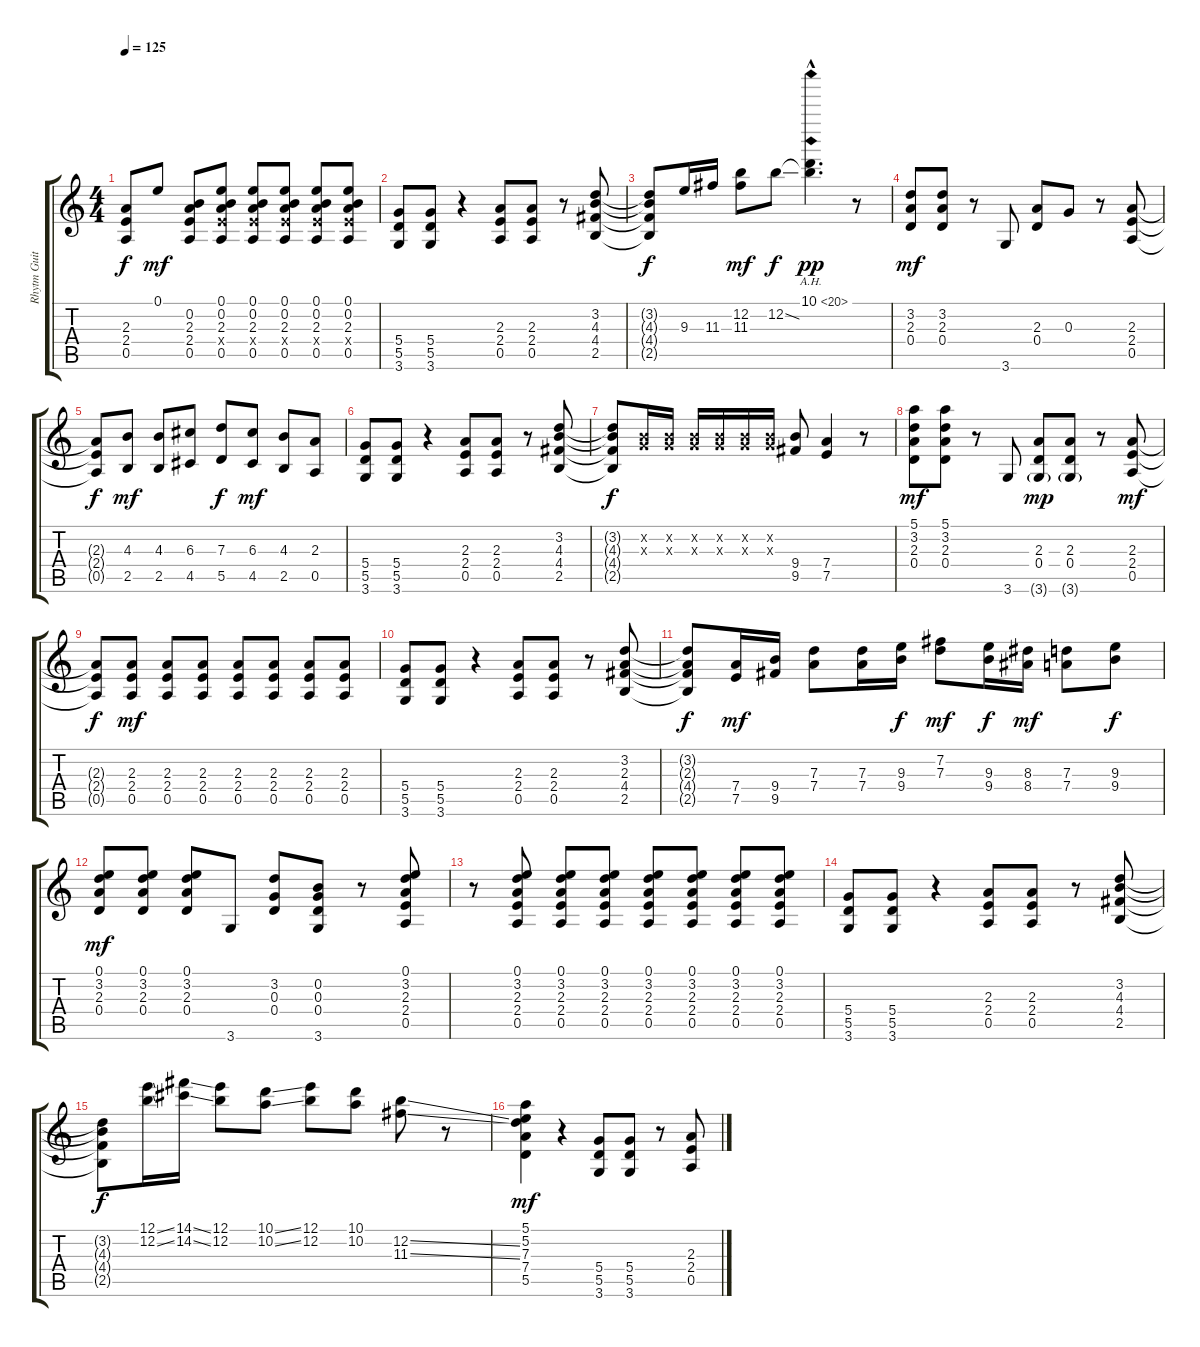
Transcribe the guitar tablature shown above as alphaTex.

\track ("Rhytm Guitar" "Rhytm Guit") {instrument distortionguitar}
\staff {score tabs}
\tuning (E4 B3 G3 D3 A2 E2) {hide}
\ts (4 4)
\tempo 125
\clef g2
\ks c
(2.3{t} 2.4{t} 0.5{t}).8{dy f} 0.1.8{dy mf} (0.2 2.3 2.4 0.5).8 (0.1 0.2 2.3 2.4{x} 0.5).8 (0.1 0.2 2.3 2.4{x} 0.5).8 (0.1 0.2 2.3 2.4{x} 0.5).8 (0.1 0.2 2.3 2.4{x} 0.5).8 (0.1 0.2 2.3 2.4{x} 0.5).8 |
(5.4 5.5 3.6).8 (5.4 5.5 3.6).8 r.4 (2.3 2.4 0.5).8 (2.3 2.4 0.5).8 r.8 (3.2 4.3 4.4 2.5).8 |
(3.2{t} 4.3{t} 4.4{t} 2.5{t}).8{dy f} 9.3.16 11.3.16 (12.2 11.3).8{dy mf} 12.2{ss}.8{dy f} (10.1{ah 10 hac} 12.2{ah 12 hac t}).4{d dy pp} r.8 |
(3.2 2.3 0.4).8{dy mf} (3.2 2.3 0.4).8 r.8 3.6.8 (2.3 0.4).8 0.3.8 r.8 (2.3 2.4 0.5).8 |
(2.3{t} 2.4{t} 0.5{t}).8{dy f} (4.3 2.5).8{dy mf} (4.3 2.5).8 (6.3 4.5).8 (7.3 5.5).8{dy f} (6.3 4.5).8{dy mf} (4.3 2.5).8 (2.3 0.5).8 |
(5.4 5.5 3.6).8 (5.4 5.5 3.6).8 r.4 (2.3 2.4 0.5).8 (2.3 2.4 0.5).8 r.8 (3.2 4.3 4.4 2.5).8 |
(3.2{t} 4.3{t} 4.4{t} 2.5{t}).8{dy f} (0.2{x} 0.3{x}).16 (0.2{x} 0.3{x}).16 (0.2{x} 0.3{x}).16 (0.2{x} 0.3{x}).16 (0.2{x} 0.3{x}).16 (0.2{x} 0.3{x}).16 (9.4 9.5).8 (7.4 7.5).4 r.8 |
(5.1 3.2 2.3 0.4).8{dy mf} (5.1 3.2 2.3 0.4).8 r.8 3.6.8 (2.3 0.4 3.6{g}).8{dy mp} (2.3 0.4 3.6{g}).8 r.8 (2.3 2.4 0.5).8{dy mf} |
(2.3{t} 2.4{t} 0.5{t}).8{dy f} (2.3 2.4 0.5).8{dy mf} (2.3 2.4 0.5).8 (2.3 2.4 0.5).8 (2.3 2.4 0.5).8 (2.3 2.4 0.5).8 (2.3 2.4 0.5).8 (2.3 2.4 0.5).8 |
(5.4 5.5 3.6).8 (5.4 5.5 3.6).8 r.4 (2.3 2.4 0.5).8 (2.3 2.4 0.5).8 r.8 (3.2 2.3 4.4 2.5).8 |
(3.2{t} 2.3{t} 4.4{t} 2.5{t}).8{dy f} (7.4 7.5).16{dy mf} (9.4 9.5).16 (7.3 7.4).8 (7.3 7.4).16 (9.3 9.4).16{dy f} (7.2 7.3).8{dy mf} (9.3 9.4).16{dy f} (8.3 8.4).16{dy mf} (7.3 7.4).8 (9.3 9.4).8{dy f} |
(0.1 3.2 2.3 0.4).8{dy mf} (0.1 3.2 2.3 0.4).8 (0.1 3.2 2.3 0.4).8 3.6.8 (3.2 0.3 0.4).8 (0.2 0.3 0.4 3.6).8 r.8 (0.1 3.2 2.3 2.4 0.5).8 |
r.8 (0.1 3.2 2.3 2.4 0.5).8 (0.1 3.2 2.3 2.4 0.5).8 (0.1 3.2 2.3 2.4 0.5).8 (0.1 3.2 2.3 2.4 0.5).8 (0.1 3.2 2.3 2.4 0.5).8 (0.1 3.2 2.3 2.4 0.5).8 (0.1 3.2 2.3 2.4 0.5).8 |
(5.4 5.5 3.6).8 (5.4 5.5 3.6).8 r.4 (2.3 2.4 0.5).8 (2.3 2.4 0.5).8 r.8 (3.2 4.3 4.4 2.5).8 |
(3.2{t} 4.3{t} 4.4{t} 2.5{t}).8{dy f} (12.1{ss} 12.2{ss}).16 (14.1{ss} 14.2{ss}).16 (12.1 12.2).8 (10.1{ss} 10.2{ss}).8 (12.1 12.2).8 (10.1 10.2).8 (12.2{ss} 11.3{ss}).8 r.8 |
(5.1 5.2 7.3 7.4 5.5).4{dy mf} r.4 (5.4 5.5 3.6).8 (5.4 5.5 3.6).8 r.8 (2.3 2.4 0.5).8
